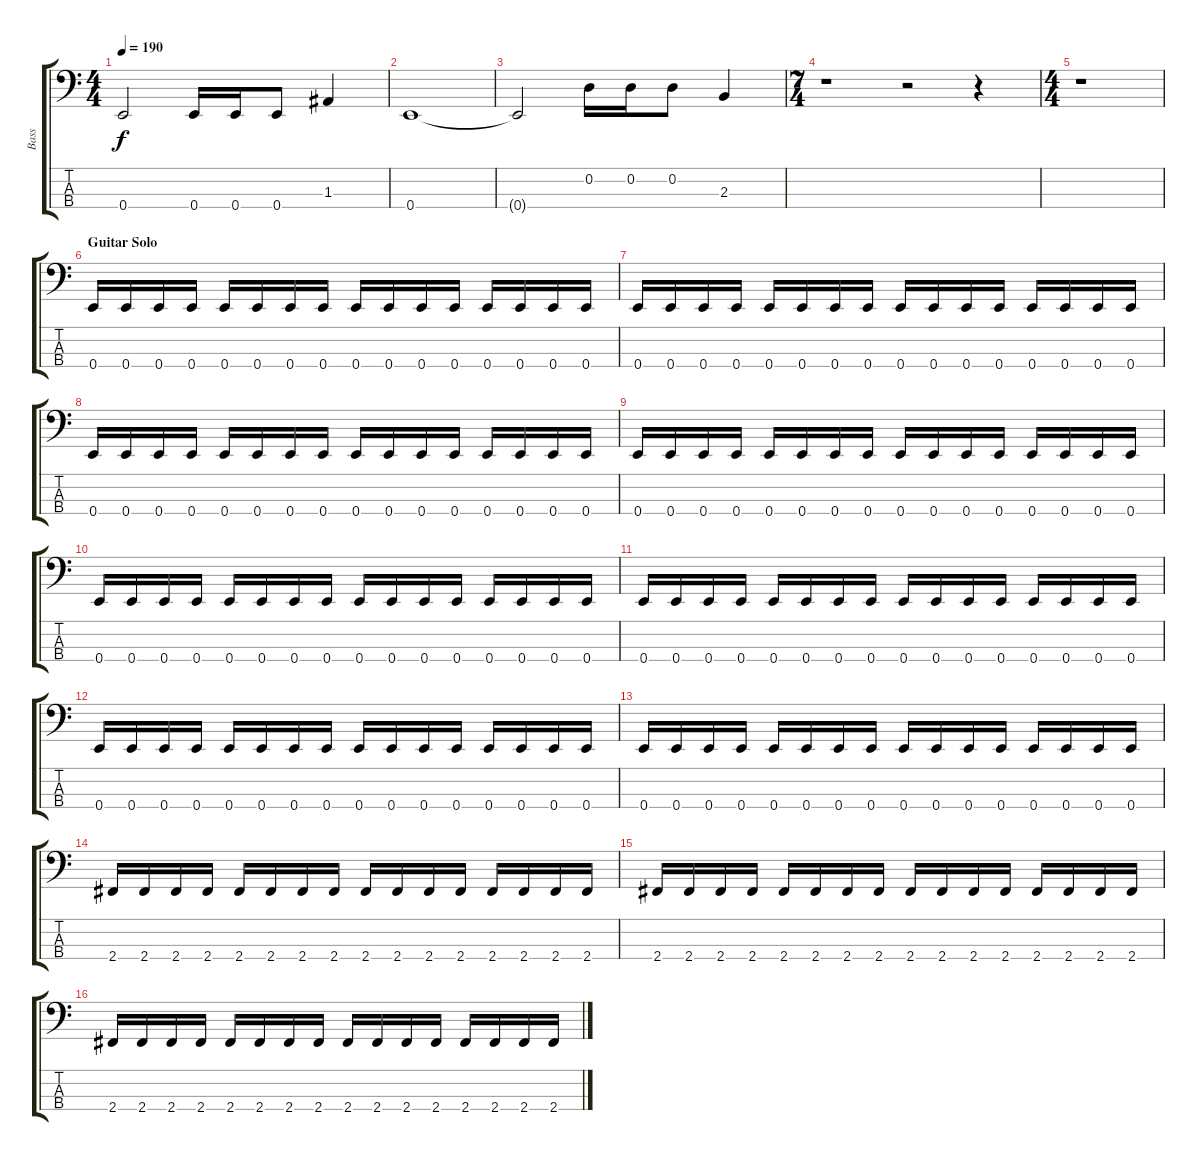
\track ("Bass" "Bass") {instrument electricbassfinger}
\staff {score tabs}
\tuning (G2 D2 A1 E1) {hide}
\ts (4 4)
\tempo 190
\clef f4
\ks c
0.4{t}.2{dy f} 0.4.16 0.4.16 0.4.8 1.3.4 |
0.4.1 |
0.4{t}.2 0.2.16 0.2.16 0.2.8 2.3.4 |
\ts (7 4)
r.1 r.2 r.4 |
\ts (4 4)
r.1 |
\section ("" "Guitar Solo")
0.4.16 0.4.16 0.4.16 0.4.16 0.4.16 0.4.16 0.4.16 0.4.16 0.4.16 0.4.16 0.4.16 0.4.16 0.4.16 0.4.16 0.4.16 0.4.16 |
0.4.16 0.4.16 0.4.16 0.4.16 0.4.16 0.4.16 0.4.16 0.4.16 0.4.16 0.4.16 0.4.16 0.4.16 0.4.16 0.4.16 0.4.16 0.4.16 |
0.4.16 0.4.16 0.4.16 0.4.16 0.4.16 0.4.16 0.4.16 0.4.16 0.4.16 0.4.16 0.4.16 0.4.16 0.4.16 0.4.16 0.4.16 0.4.16 |
0.4.16 0.4.16 0.4.16 0.4.16 0.4.16 0.4.16 0.4.16 0.4.16 0.4.16 0.4.16 0.4.16 0.4.16 0.4.16 0.4.16 0.4.16 0.4.16 |
0.4.16 0.4.16 0.4.16 0.4.16 0.4.16 0.4.16 0.4.16 0.4.16 0.4.16 0.4.16 0.4.16 0.4.16 0.4.16 0.4.16 0.4.16 0.4.16 |
0.4.16 0.4.16 0.4.16 0.4.16 0.4.16 0.4.16 0.4.16 0.4.16 0.4.16 0.4.16 0.4.16 0.4.16 0.4.16 0.4.16 0.4.16 0.4.16 |
0.4.16 0.4.16 0.4.16 0.4.16 0.4.16 0.4.16 0.4.16 0.4.16 0.4.16 0.4.16 0.4.16 0.4.16 0.4.16 0.4.16 0.4.16 0.4.16 |
0.4.16 0.4.16 0.4.16 0.4.16 0.4.16 0.4.16 0.4.16 0.4.16 0.4.16 0.4.16 0.4.16 0.4.16 0.4.16 0.4.16 0.4.16 0.4.16 |
2.4.16 2.4.16 2.4.16 2.4.16 2.4.16 2.4.16 2.4.16 2.4.16 2.4.16 2.4.16 2.4.16 2.4.16 2.4.16 2.4.16 2.4.16 2.4.16 |
2.4.16 2.4.16 2.4.16 2.4.16 2.4.16 2.4.16 2.4.16 2.4.16 2.4.16 2.4.16 2.4.16 2.4.16 2.4.16 2.4.16 2.4.16 2.4.16 |
2.4.16 2.4.16 2.4.16 2.4.16 2.4.16 2.4.16 2.4.16 2.4.16 2.4.16 2.4.16 2.4.16 2.4.16 2.4.16 2.4.16 2.4.16 2.4.16
